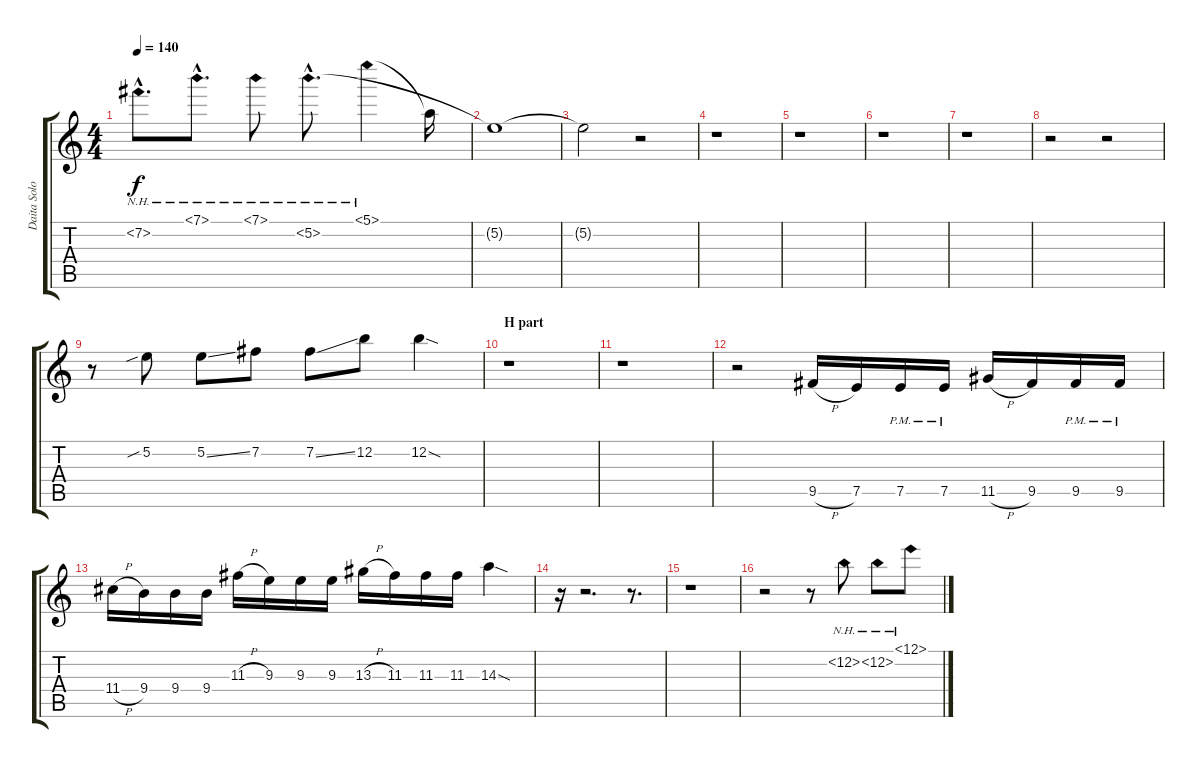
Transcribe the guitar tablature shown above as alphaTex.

\track ("Daita Solo" "Daita Solo") {instrument distortionguitar}
\staff {score tabs}
\tuning (E4 B3 G3 D3 A2 E2) {hide}
\ts (4 4)
\tempo 140
\clef g2
\ks c
7.2{nh hac}.8{d dy f} 7.1{nh hac}.8{d} 7.1{nh}.8 5.2{nh hac}.8{d} 5.1{nh}.4 5.1{t}.16 |
5.2{t}.1 |
5.2{t}.2 r.2 |
r.1 |
r.1 |
r.1 |
r.1 |
r.2 r.2 |
r.8 5.2{sib}.8 5.2{ss}.8 7.2.8 7.2{ss}.8 12.2.8 12.2{sod}.4 |
\section ("" "H part")
r.1 |
r.1 |
r.2 9.5{h}.16 7.5.16 7.5{pm}.16 7.5{pm}.16 11.5{h}.16 9.5.16 9.5{pm}.16 9.5{pm}.16 |
11.4{h}.16 9.4.16 9.4.16 9.4.16 11.3{h}.16 9.3.16 9.3.16 9.3.16 13.3{h}.16 11.3.16 11.3.16 11.3.16 14.3{sod}.4 |
r.16 r.2{d} r.8{d} |
r.1 |
r.2 r.8 12.2{nh}.8 12.2{nh}.8 12.1{nh}.8
